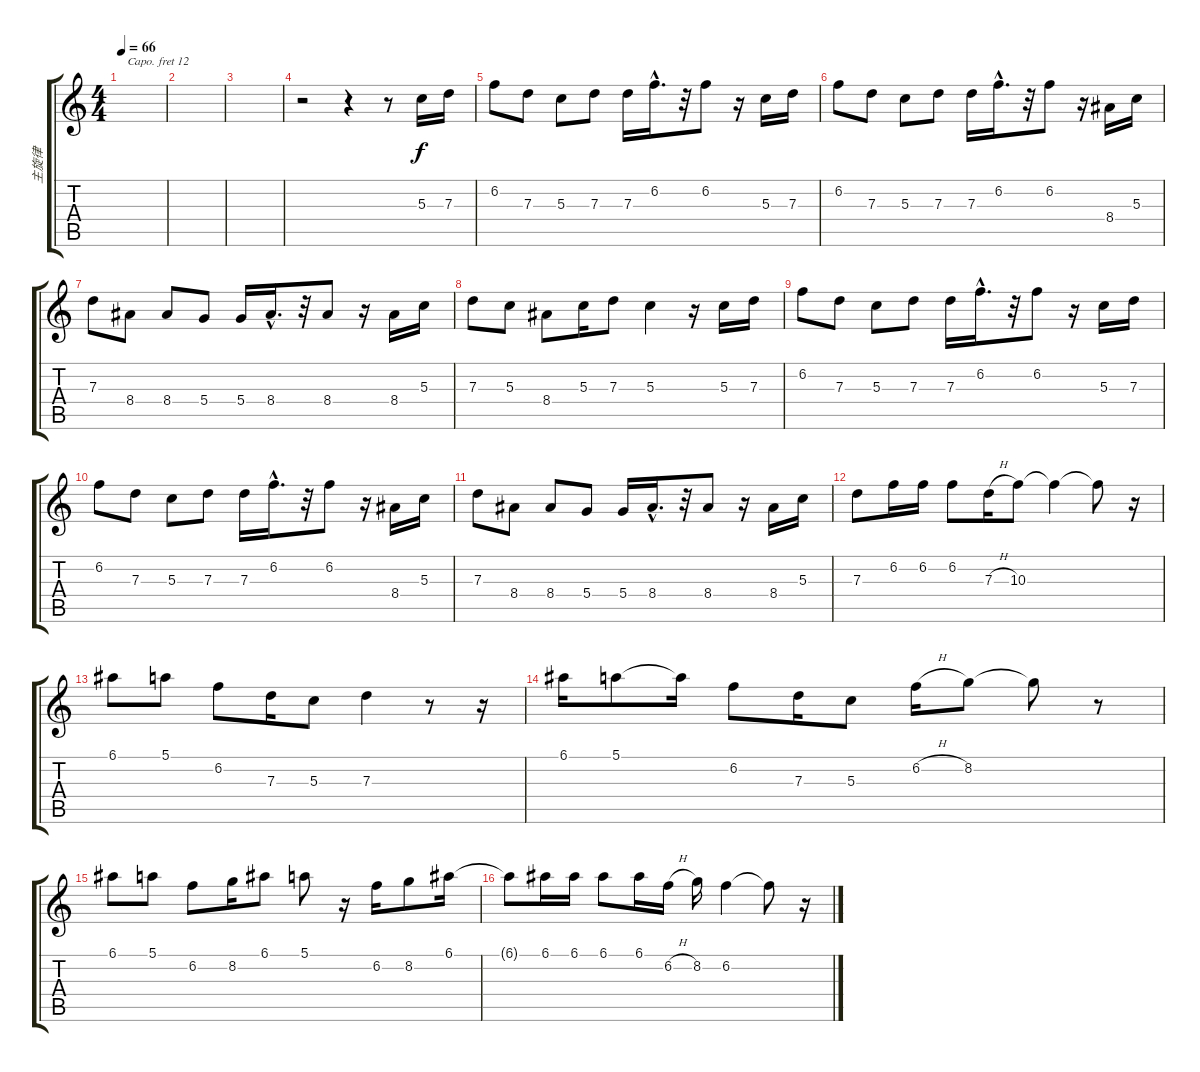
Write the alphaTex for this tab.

\track ("主旋律" "主旋律") {instrument sopranosax}
\staff {score tabs}
\capo 12
\tuning (E4 B3 G3 D3 A2 E2) {hide}
\ts (4 4)
\tempo 66
\clef g2
\ks c
|
|
|
r.2 r.4 r.8 5.3.16 7.3.16 |
6.2.8 7.3.8 5.3.8 7.3.8 7.3.16 6.2{hac}.16{d} r.32 6.2.8 r.16 5.3.16 7.3.16 |
6.2.8 7.3.8 5.3.8 7.3.8 7.3.16 6.2{hac}.16{d} r.32 6.2.8 r.16 8.4.16 5.3.16 |
7.3.8 8.4.8 8.4.8 5.4.8 5.4.16 8.4{hac}.16{d} r.32 8.4.8 r.16 8.4.16 5.3.16 |
7.3.8 5.3.8 8.4.8 5.3.16 7.3.8 5.3.4 r.16 5.3.16 7.3.16 |
6.2.8 7.3.8 5.3.8 7.3.8 7.3.16 6.2{hac}.16{d} r.32 6.2.8 r.16 5.3.16 7.3.16 |
6.2.8 7.3.8 5.3.8 7.3.8 7.3.16 6.2{hac}.16{d} r.32 6.2.8 r.16 8.4.16 5.3.16 |
7.3.8 8.4.8 8.4.8 5.4.8 5.4.16 8.4{hac}.16{d} r.32 8.4.8 r.16 8.4.16 5.3.16 |
7.3.8 6.2.16 6.2.16 6.2.8 7.3{h}.16 10.3.8 10.3{t}.4 10.3{t}.8 r.16 |
6.1.8 5.1.8 6.2.8 7.3.16 5.3.8 7.3.4 r.8 r.16 |
6.1.16 5.1.8 5.1{t}.16 6.2.8 7.3.16 5.3.8 6.2{h}.16 8.2.8 8.2{t}.8 r.8 |
6.1.8 5.1.8 6.2.8 8.2.16 6.1.8 5.1.8 r.16 6.2.16 8.2.8 6.1.16 |
6.1{t}.8 6.1.16 6.1.16 6.1.8 6.1.16 6.2{h}.16 8.2.16 6.2.4 6.2{t}.8 r.16
